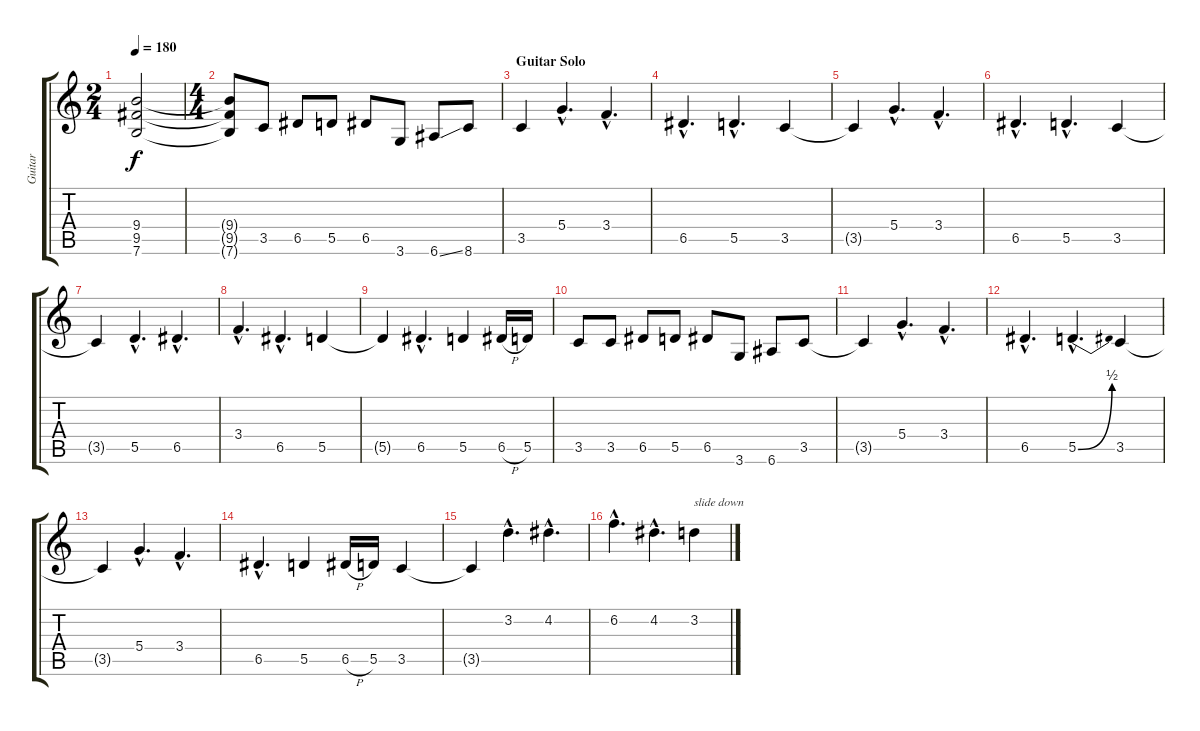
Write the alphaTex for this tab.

\track ("Guitar" "Guitar") {instrument overdrivenguitar}
\staff {score tabs}
\tuning (E4 B3 G3 D3 A2 E2) {hide}
\ts (2 4)
\tempo 180
\clef g2
\ks c
(9.4{t} 9.5{t} 7.6{t}).2{dy f} |
\ts (4 4)
(9.4{t} 9.5{t} 7.6{t}).8 3.5.8 6.5.8 5.5.8 6.5.8 3.6.8 6.6{ss}.8 8.6.8 |
\section ("" "Guitar Solo")
3.5.4 5.4{hac}.4{d} 3.4{hac}.4{d} |
6.5{hac}.4{d} 5.5{hac}.4{d} 3.5.4 |
3.5{t}.4 5.4{hac}.4{d} 3.4{hac}.4{d} |
6.5{hac}.4{d} 5.5{hac}.4{d} 3.5.4 |
3.5{t}.4 5.5{hac}.4{d} 6.5{hac}.4{d} |
3.4{hac}.4{d} 6.5{hac}.4{d} 5.5.4 |
5.5{t}.4 6.5{hac}.4{d} 5.5.4 6.5{h}.16 5.5.16 |
3.5.8 3.5.8 6.5.8 5.5.8 6.5.8 3.6.8 6.6.8 3.5.8 |
3.5{t}.4 5.4{hac}.4{d} 3.4{hac}.4{d} |
6.5{hac}.4{d} 5.5{be (bend 0 0 60 2) hac}.4{d} 3.5.4 |
3.5{t}.4 5.4{hac}.4{d} 3.4{hac}.4{d} |
6.5{hac}.4{d} 5.5.4 6.5{h}.16 5.5.16 3.5.4 |
3.5{t}.4 3.2{hac}.4{d} 4.2{hac}.4{d} |
6.2{hac}.4{d} 4.2{hac}.4{d} 3.2.4{txt "slide down"}
